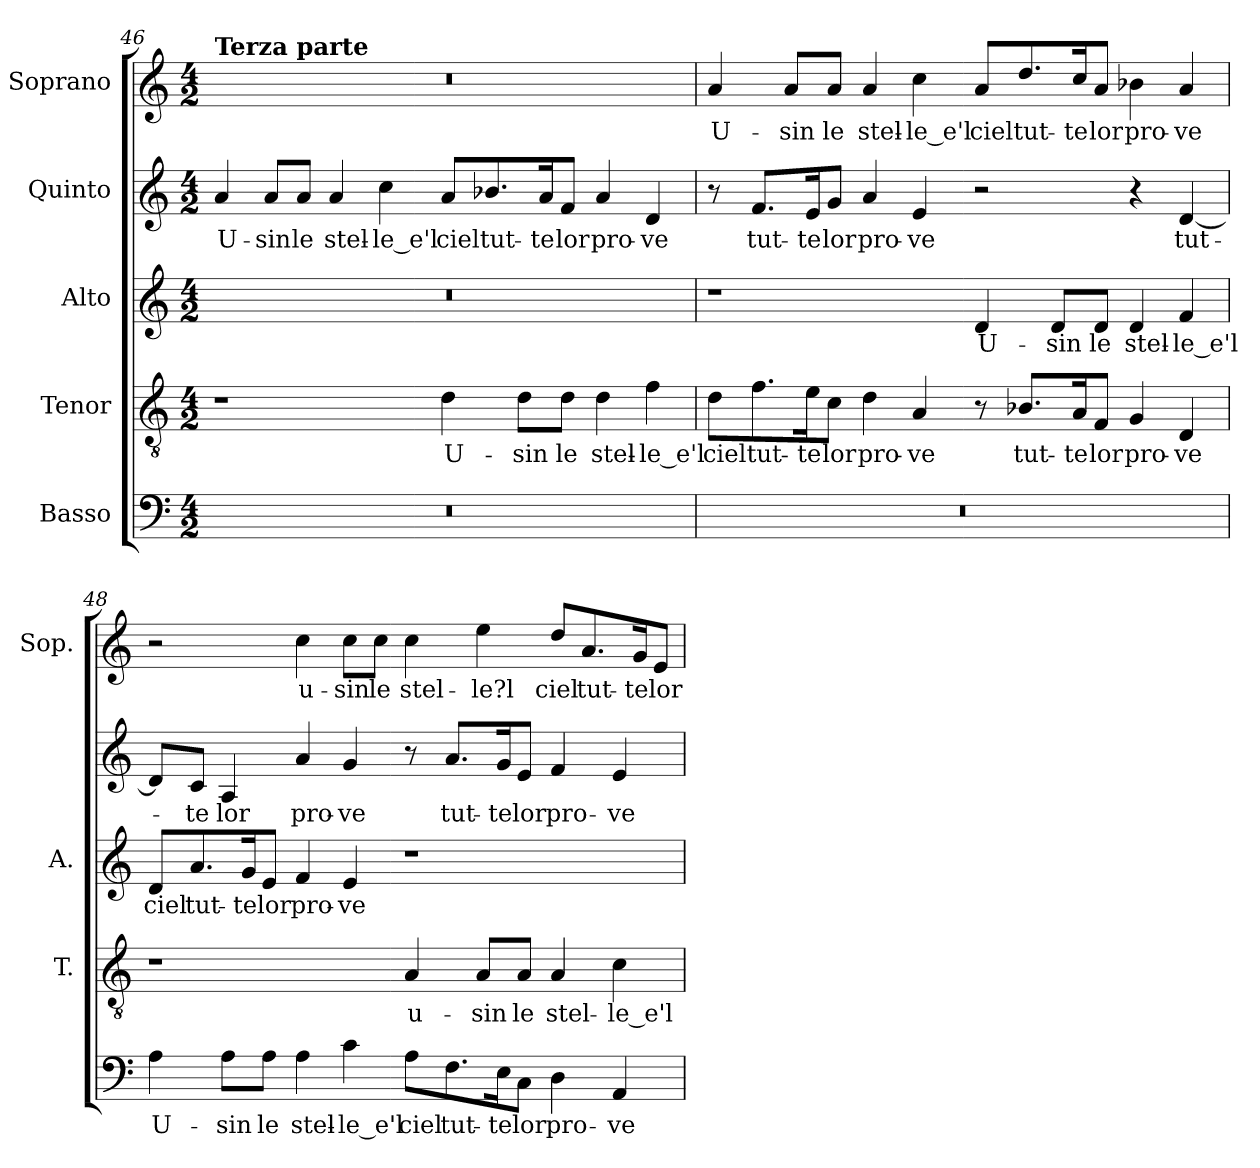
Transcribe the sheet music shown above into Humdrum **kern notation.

**kern	**text	**kern	**text	**kern	**text	**kern	**text	**kern	**text
*part5	*part5	*part4	*part4	*part3	*part3	*part2	*part2	*part1	*part1
*staff5	*staff5	*staff4	*staff4	*staff3	*staff3	*staff2	*staff2	*staff1	*staff1
*I"Basso	*	*I"Tenor	*	*I"Alto	*	*I"Quinto	*	*I"Soprano	*
*	*	*I'T.	*	*I'A.	*	*	*	*I'Sop.	*
*clefF4	*	*clefGv2	*	*clefG2	*	*clefG2	*	*clefG2	*
*	*	*ITrd7c12	*	*	*	*	*	*	*
*k[]	*	*k[]	*	*k[]	*	*k[]	*	*k[]	*
*C:	*	*C:	*	*C:	*	*C:	*	*C:	*
*M4/2	*	*M4/2	*	*M4/2	*	*M4/2	*	*M4/2	*
=46	=46	=46	=46	=46	=46	=46	=46	=46	=46
!LO:N:vis=1	!	!	!	!LO:N:vis=1	!	!	!	!	!
!	!	!	!	!	!	!	!	!LO:TX:a:B:t=Terza parte	!
!	!	!	!	!	!	!	!LO:LY:b:color=#000000	!LO:N:vis=1	!
0r	.	1r	.	0r	.	4ai/	U-	0r	.
!	!	!	!	!	!	!	!LO:LY:b:color=#000000	!	!
.	.	.	.	.	.	8ai/L	-sin	.	.
!	!	!	!	!	!	!	!LO:LY:b:color=#000000	!	!
.	.	.	.	.	.	8ai/J	le	.	.
!	!	!	!	!	!	!	!LO:LY:b:color=#000000	!	!
.	.	.	.	.	.	4ai/	stel-	.	.
!	!	!	!	!	!	!	!LO:LY:b:color=#000000	!	!
.	.	.	.	.	.	4cci\	-le_e'l	.	.
!	!	!	!LO:LY:b:color=#000000	!	!	!	!	!	!
!	!	!	!	!	!	!	!LO:LY:b:color=#000000	!	!
.	.	4Di\	U-	.	.	8ai/L	ciel	.	.
!	!	!	!	!	!	!	!LO:LY:b:color=#000000	!	!
.	.	.	.	.	.	8.b-Xi/	tut-	.	.
!	!	!	!LO:LY:b:color=#000000	!	!	!	!	!	!
.	.	8Di\L	-sin	.	.	.	.	.	.
!	!	!	!	!	!	!	!LO:LY:b:color=#000000	!	!
.	.	.	.	.	.	16ai/K	-te	.	.
!	!	!	!LO:LY:b:color=#000000	!	!	!	!	!	!
!	!	!	!	!	!	!	!LO:LY:b:color=#000000	!	!
.	.	8Di\J	le	.	.	8fi/J	lor	.	.
!	!	!	!LO:LY:b:color=#000000	!	!	!	!	!	!
!	!	!	!	!	!	!	!LO:LY:b:color=#000000	!	!
.	.	4Di\	stel-	.	.	4ai/	pro-	.	.
!	!	!	!LO:LY:b:color=#000000	!	!	!	!	!	!
!	!	!	!	!	!	!	!LO:LY:b:color=#000000	!	!
.	.	4Fi\	-le_e'l	.	.	4di/	-ve	.	.
=47	=47	=47	=47	=47	=47	=47	=47	=47	=47
!LO:N:vis=1	!	!	!	!	!	!	!	!	!
!	!	!	!LO:LY:b:color=#000000	!	!	!	!	!	!
!	!	!	!	!	!	!	!	!	!LO:LY:b:color=#000000
0r	.	8Di\L	ciel	1r	.	8r	.	4ai/	U-
!	!	!	!LO:LY:b:color=#000000	!	!	!	!	!	!
!	!	!	!	!	!	!	!LO:LY:b:color=#000000	!	!
.	.	8.Fi\	tut-	.	.	8.fi/L	tut-	.	.
!	!	!	!	!	!	!	!	!	!LO:LY:b:color=#000000
.	.	.	.	.	.	.	.	8ai/L	-sin
!	!	!	!LO:LY:b:color=#000000	!	!	!	!	!	!
!	!	!	!	!	!	!	!LO:LY:b:color=#000000	!	!
.	.	16Ei\K	-te	.	.	16ei/K	-te	.	.
!	!	!	!LO:LY:b:color=#000000	!	!	!	!	!	!
!	!	!	!	!	!	!	!LO:LY:b:color=#000000	!	!
!	!	!	!	!	!	!	!	!	!LO:LY:b:color=#000000
.	.	8Ci\J	lor	.	.	8gi/J	lor	8ai/J	le
!	!	!	!LO:LY:b:color=#000000	!	!	!	!	!	!
!	!	!	!	!	!	!	!LO:LY:b:color=#000000	!	!
!	!	!	!	!	!	!	!	!	!LO:LY:b:color=#000000
.	.	4Di\	pro-	.	.	4ai/	pro-	4ai/	stel-
!	!	!	!LO:LY:b:color=#000000	!	!	!	!	!	!
!	!	!	!	!	!	!	!LO:LY:b:color=#000000	!	!
!	!	!	!	!	!	!	!	!	!LO:LY:b:color=#000000
.	.	4AAi/	-ve	.	.	4ei/	-ve	4cci\	-le_e'l
!	!	!	!	!	!LO:LY:b:color=#000000	!	!	!	!
!	!	!	!	!	!	!	!	!	!LO:LY:b:color=#000000
.	.	8r	.	4di/	U-	2r	.	8ai/L	ciel
!	!	!	!LO:LY:b:color=#000000	!	!	!	!	!	!
!	!	!	!	!	!	!	!	!	!LO:LY:b:color=#000000
.	.	8.BB-Xi/L	tut-	.	.	.	.	8.ddi/	tut-
!	!	!	!	!	!LO:LY:b:color=#000000	!	!	!	!
.	.	.	.	8di/L	-sin	.	.	.	.
!	!	!	!LO:LY:b:color=#000000	!	!	!	!	!	!
!	!	!	!	!	!	!	!	!	!LO:LY:b:color=#000000
.	.	16AAi/K	-te	.	.	.	.	16cci/K	-te
!	!	!	!LO:LY:b:color=#000000	!	!	!	!	!	!
!	!	!	!	!	!LO:LY:b:color=#000000	!	!	!	!
!	!	!	!	!	!	!	!	!	!LO:LY:b:color=#000000
.	.	8FFi/J	lor	8di/J	le	.	.	8ai/J	lor
!	!	!	!LO:LY:b:color=#000000	!	!	!	!	!	!
!	!	!	!	!	!LO:LY:b:color=#000000	!	!	!	!
!	!	!	!	!	!	!	!	!	!LO:LY:b:color=#000000
.	.	4GGi/	pro-	4di/	stel-	4r	.	4b-Xi\	pro-
!	!	!	!LO:LY:b:color=#000000	!	!	!	!	!	!
!	!	!	!	!	!LO:LY:b:color=#000000	!	!	!	!
!	!	!	!	!	!	!	!LO:LY:b:color=#000000	!	!
!	!	!	!	!	!	!	!	!	!LO:LY:b:color=#000000
.	.	4DDi/	-ve	4fi/	-le_e'l	[<4di/	tut-	4ai/	-ve
!!LO:PB:g=z
=48	=48	=48	=48	=48	=48	=48	=48	=48	=48
!	!LO:LY:b:color=#000000	!	!	!	!	!	!	!	!
!	!	!	!	!	!LO:LY:b:color=#000000	!	!	!	!
4Ai\	U-	1r	.	8di/L	ciel	8di/L]	.	2r	.
!	!	!	!	!	!LO:LY:b:color=#000000	!	!	!	!
!	!	!	!	!	!	!	!LO:LY:b:color=#000000	!	!
.	.	.	.	8.ai/	tut-	8ci/J	-te	.	.
!	!LO:LY:b:color=#000000	!	!	!	!	!	!	!	!
!	!	!	!	!	!	!	!LO:LY:b:color=#000000	!	!
8Ai\L	-sin	.	.	.	.	4Ai/	lor	.	.
!	!	!	!	!	!LO:LY:b:color=#000000	!	!	!	!
.	.	.	.	16gi/K	-te	.	.	.	.
!	!LO:LY:b:color=#000000	!	!	!	!	!	!	!	!
!	!	!	!	!	!LO:LY:b:color=#000000	!	!	!	!
8Ai\J	le	.	.	8ei/J	lor	.	.	.	.
!	!LO:LY:b:color=#000000	!	!	!	!	!	!	!	!
!	!	!	!	!	!LO:LY:b:color=#000000	!	!	!	!
!	!	!	!	!	!	!	!LO:LY:b:color=#000000	!	!
!	!	!	!	!	!	!	!	!	!LO:LY:b:color=#000000
4Ai\	stel-	.	.	4fi/	pro-	4ai/	pro-	4cci\	u-
!	!LO:LY:b:color=#000000	!	!	!	!	!	!	!	!
!	!	!	!	!	!LO:LY:b:color=#000000	!	!	!	!
!	!	!	!	!	!	!	!LO:LY:b:color=#000000	!	!
!	!	!	!	!	!	!	!	!	!LO:LY:b:color=#000000
4ci\	-le_e'l	.	.	4ei/	-ve	4gi/	-ve	8cci\L	-sin
!	!	!	!	!	!	!	!	!	!LO:LY:b:color=#000000
.	.	.	.	.	.	.	.	8cci\J	le
!	!LO:LY:b:color=#000000	!	!	!	!	!	!	!	!
!	!	!	!LO:LY:b:color=#000000	!	!	!	!	!	!
!	!	!	!	!	!	!	!	!	!LO:LY:b:color=#000000
8Ai\L	ciel	4AAi/	u-	1r	.	8r	.	4cci\	stel-
!	!LO:LY:b:color=#000000	!	!	!	!	!	!	!	!
!	!	!	!	!	!	!	!LO:LY:b:color=#000000	!	!
8.Fi\	tut-	.	.	.	.	8.ai/L	tut-	.	.
!	!	!	!LO:LY:b:color=#000000	!	!	!	!	!	!
!	!	!	!	!	!	!	!	!	!LO:LY:b:color=#000000
.	.	8AAi/L	-sin	.	.	.	.	4eei\	-le?l
!	!LO:LY:b:color=#000000	!	!	!	!	!	!	!	!
!	!	!	!	!	!	!	!LO:LY:b:color=#000000	!	!
16Ei\K	-te	.	.	.	.	16gi/K	-te	.	.
!	!LO:LY:b:color=#000000	!	!	!	!	!	!	!	!
!	!	!	!LO:LY:b:color=#000000	!	!	!	!	!	!
!	!	!	!	!	!	!	!LO:LY:b:color=#000000	!	!
8Ci\J	lor	8AAi/J	le	.	.	8ei/J	lor	.	.
!	!LO:LY:b:color=#000000	!	!	!	!	!	!	!	!
!	!	!	!LO:LY:b:color=#000000	!	!	!	!	!	!
!	!	!	!	!	!	!	!LO:LY:b:color=#000000	!	!
!	!	!	!	!	!	!	!	!	!LO:LY:b:color=#000000
4Di\	pro-	4AAi/	stel-	.	.	4fi/	pro-	8ddi/L	ciel
!	!	!	!	!	!	!	!	!	!LO:LY:b:color=#000000
.	.	.	.	.	.	.	.	8.ai/	tut-
!	!LO:LY:b:color=#000000	!	!	!	!	!	!	!	!
!	!	!	!LO:LY:b:color=#000000	!	!	!	!	!	!
!	!	!	!	!	!	!	!LO:LY:b:color=#000000	!	!
4AAi/	-ve	4Ci\	-le_e'l	.	.	4ei/	-ve	.	.
!	!	!	!	!	!	!	!	!	!LO:LY:b:color=#000000
.	.	.	.	.	.	.	.	16gi/K	-te
!	!	!	!	!	!	!	!	!	!LO:LY:b:color=#000000
.	.	.	.	.	.	.	.	8ei/J	lor
=	=	=	=	=	=	=	=	=	=
*-	*-	*-	*-	*-	*-	*-	*-	*-	*-
